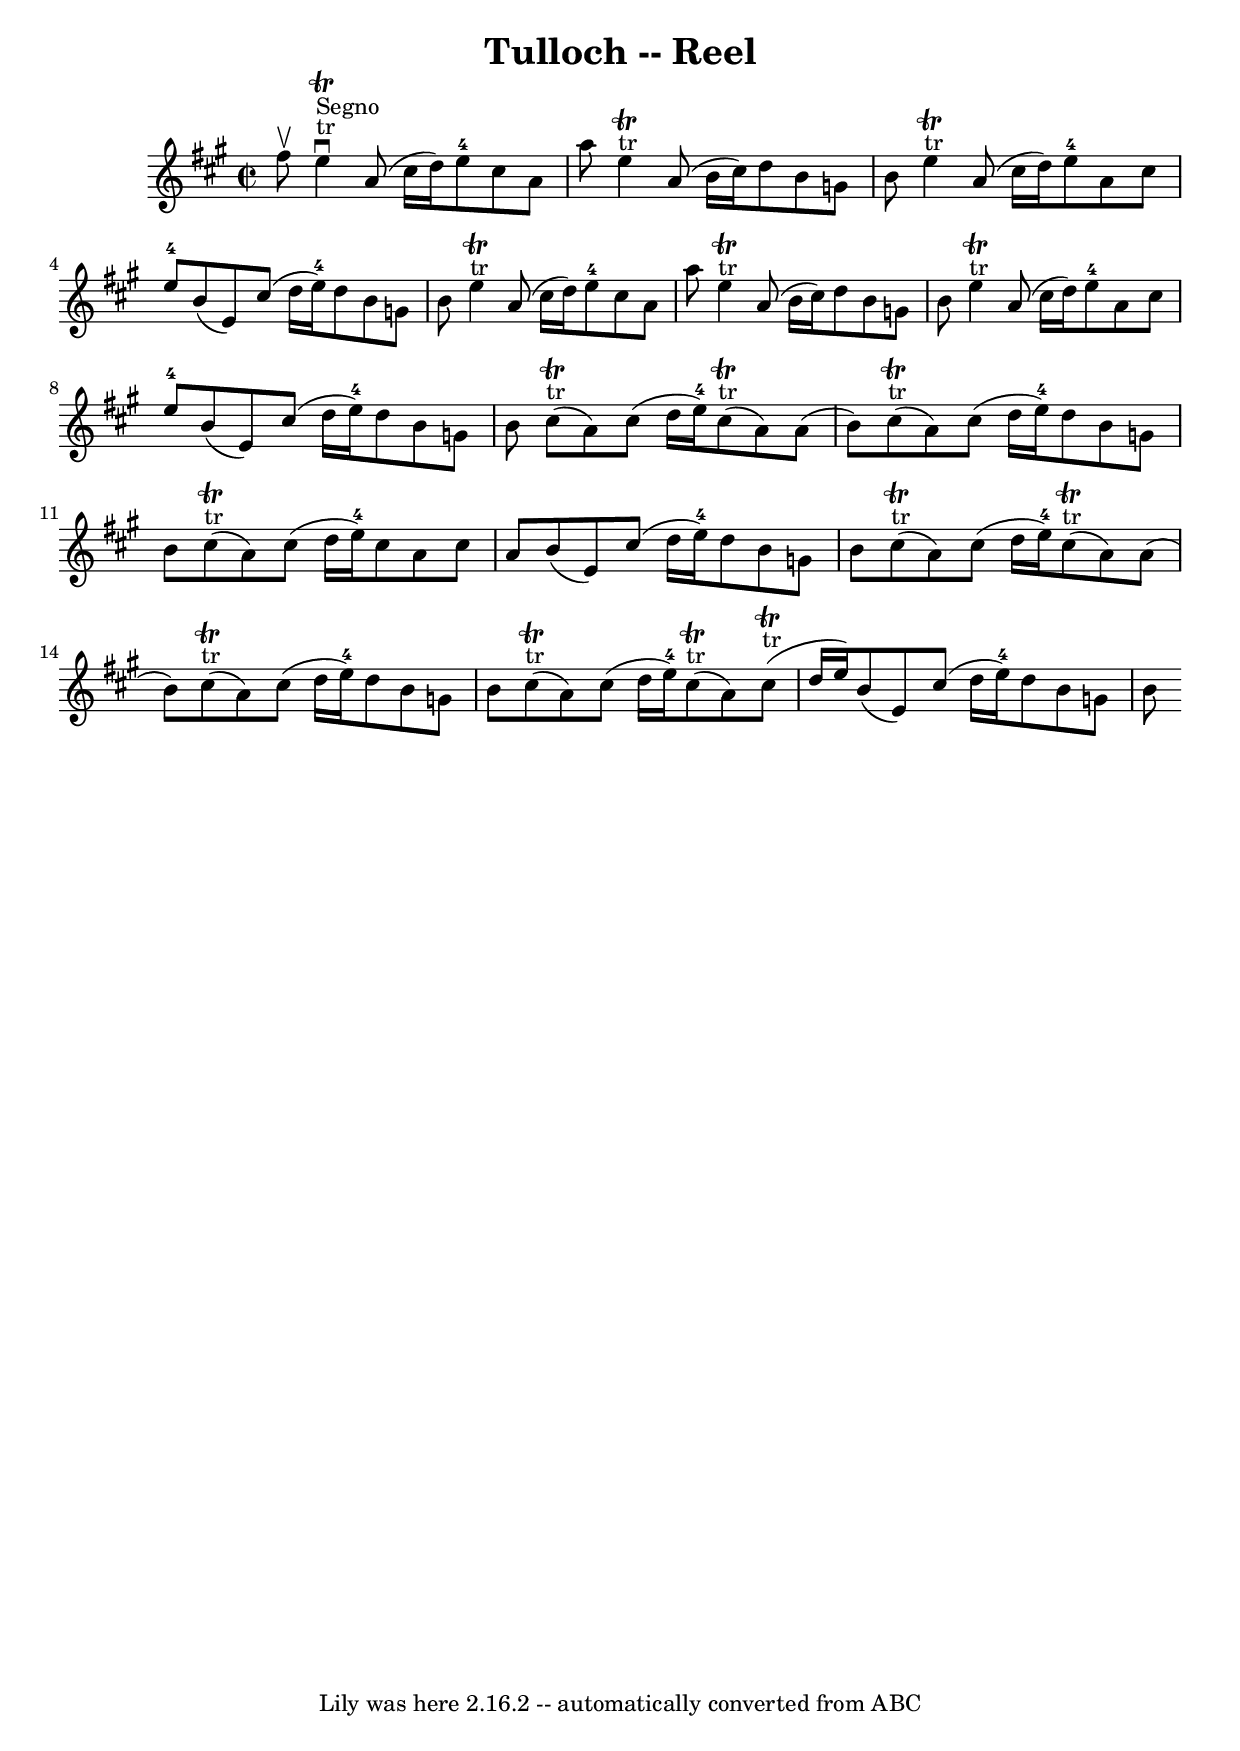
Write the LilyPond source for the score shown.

\version "2.16.2"
\include "Mammoth.ily"
\header {
  %% book = "Ryan's Mammoth Collection"
 crossRefNumber = "1"
 footnotes = "\\\\249\\\\the key is A mixolydian but the book shows 3 sharps and\\\\puts each G as neutral"
  origin = "SCOTCH."
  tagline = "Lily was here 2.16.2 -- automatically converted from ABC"
  title = "Tulloch -- Reel"

}
voicedefault =  {


  \override Staff.TimeSignature #'style = #'C
  \time 2/2 
  \key a \major fis''8^\upbow    |
 e''4^"tr"^"Segno"^\downbow^\trill a'8 (cis''16 d''16) e''8-4 cis''8 a'8 a''8     |
 e''4^"tr"^\trill a'8 (b'16 cis''16) d''8 b'8 g'8 b'8     |
 e''4^"tr"^\trill a'8 (cis''16 d''16) e''8-4 a'8 cis''8 e''8-4     |
 b'8 (e'8) cis''8 (d''16 e''16-4) d''8 b'8 g'8 b'8     |
 e''4^"tr"^\trill a'8 (cis''16 d''16) e''8-4 cis''8 a'8 a''8     |
 e''4^"tr"^\trill a'8 ( b'16 cis''16) d''8 b'8 g'8 b'8     |
 e''4^"tr"^\trill a'8 (cis''16 d''16) e''8-4 a'8 cis''8 e''8-4    |
 b'8 (e'8) cis''8 (d''16 e''16-4) d''8 b'8 g'8 b'8    \bar " |." cis''8^"tr"(^\trill a'8)   
 cis''8 (d''16 e''16-4) cis''8^"tr"(^\trill a'8) a'8 ( b'8)    |
 cis''8^"tr"(^\trill a'8) cis''8 (d''16 e''16-4) d''8 b'8 g'8 b'8     |
 cis''8^"tr"(^\trill a'8) cis''8 (d''16 e''16-4) cis''8 a'8 cis''8 a'8     |
 b'8 (e'8) cis''8 (d''16 e''16-4) d''8 b'8 g'8 b'8     |
 cis''8^"tr"(^\trill a'8)  
 cis''8 (d''16 e''16-4) cis''8^"tr"(^\trill a'8) a'8 ( b'8)    |
 cis''8^"tr"(^\trill a'8) cis''8 (d''16 e''16-4) d''8 b'8 g'8 b'8     |
 cis''8^"tr"(^\trill a'8) cis''8 (d''16 e''16-4) cis''8^"tr"(^\trill a'8) cis''8^"tr"(^\trill d''16 e''16)    |
 b'8 (e'8) cis''8 (d''16 e''16-4) d''8 b'8 g'8 b'8      \bar " |."   

}

\score{
  <<

    \context Staff="default"
    {
      \voicedefault 
      
    }

  >>
  \layout {
    
  }
  \midi {
  }

}
